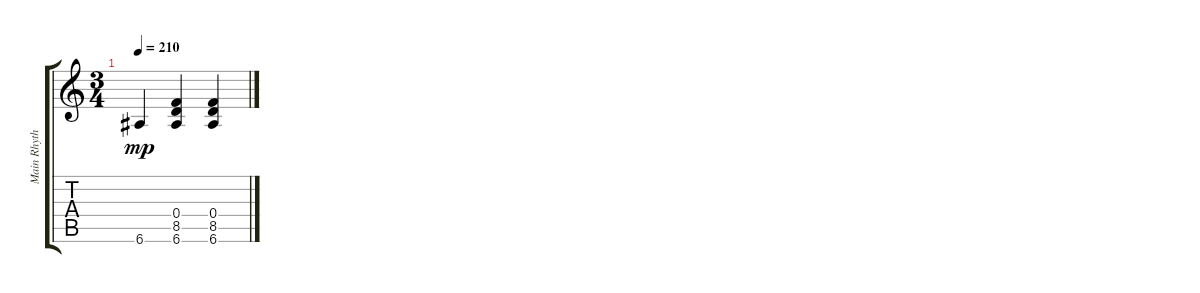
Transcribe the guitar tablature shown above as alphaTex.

\track ("Main Rhythm" "Main Rhyth") {instrument acousticguitarnylon}
\staff {score tabs}
\tuning (E4 B3 G3 D3 A2 E2) {hide}
\ts (3 4)
\tempo 210
\clef g2
\ks c
6.6.4{dy mp} (0.4 8.5 6.6).4 (0.4 8.5 6.6).4
